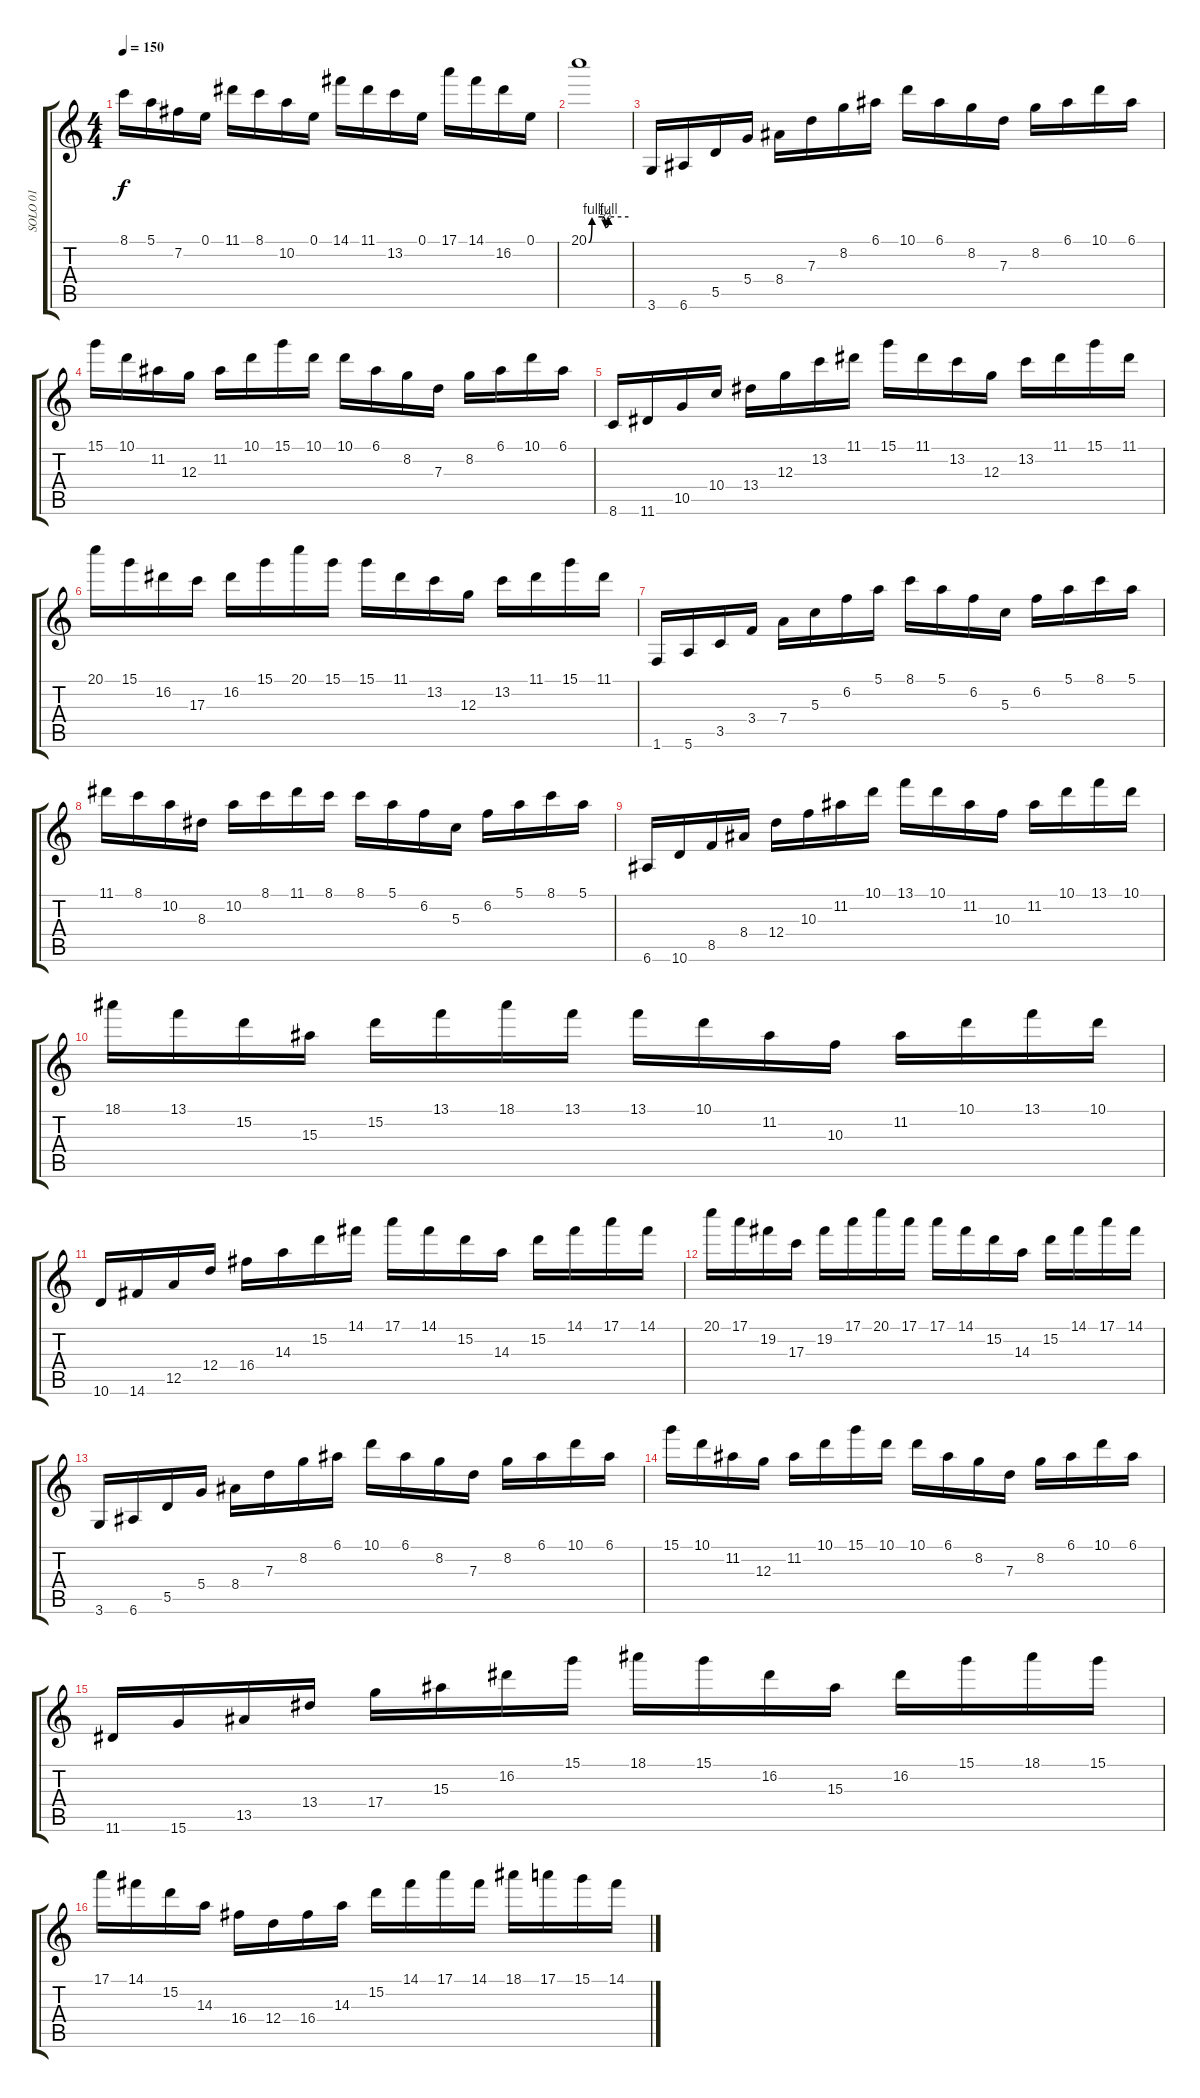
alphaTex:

\track ("SOLO 01" "SOLO 01") {instrument distortionguitar}
\staff {score tabs}
\tuning (E4 B3 G3 D3 A2 E2) {hide}
\ts (4 4)
\tempo 150
\clef g2
\ks c
8.1.16{dy f} 5.1.16 7.2.16 0.1.16 11.1.16 8.1.16 10.2.16 0.1.16 14.1.16 11.1.16 13.2.16 0.1.16 17.1.16 14.1.16 16.2.16 0.1.16 |
20.1{be (custom 0 0 5 4 20 4 25 2 30 4 60 4)}.1 |
3.6.16 6.6.16 5.5.16 5.4.16 8.4.16 7.3.16 8.2.16 6.1.16 10.1.16 6.1.16 8.2.16 7.3.16 8.2.16 6.1.16 10.1.16 6.1.16 |
15.1.16 10.1.16 11.2.16 12.3.16 11.2.16 10.1.16 15.1.16 10.1.16 10.1.16 6.1.16 8.2.16 7.3.16 8.2.16 6.1.16 10.1.16 6.1.16 |
8.6.16 11.6.16 10.5.16 10.4.16 13.4.16 12.3.16 13.2.16 11.1.16 15.1.16 11.1.16 13.2.16 12.3.16 13.2.16 11.1.16 15.1.16 11.1.16 |
20.1.16 15.1.16 16.2.16 17.3.16 16.2.16 15.1.16 20.1.16 15.1.16 15.1.16 11.1.16 13.2.16 12.3.16 13.2.16 11.1.16 15.1.16 11.1.16 |
1.6.16 5.6.16 3.5.16 3.4.16 7.4.16 5.3.16 6.2.16 5.1.16 8.1.16 5.1.16 6.2.16 5.3.16 6.2.16 5.1.16 8.1.16 5.1.16 |
11.1.16 8.1.16 10.2.16 8.3.16 10.2.16 8.1.16 11.1.16 8.1.16 8.1.16 5.1.16 6.2.16 5.3.16 6.2.16 5.1.16 8.1.16 5.1.16 |
6.6.16 10.6.16 8.5.16 8.4.16 12.4.16 10.3.16 11.2.16 10.1.16 13.1.16 10.1.16 11.2.16 10.3.16 11.2.16 10.1.16 13.1.16 10.1.16 |
18.1.16 13.1.16 15.2.16 15.3.16 15.2.16 13.1.16 18.1.16 13.1.16 13.1.16 10.1.16 11.2.16 10.3.16 11.2.16 10.1.16 13.1.16 10.1.16 |
10.6.16 14.6.16 12.5.16 12.4.16 16.4.16 14.3.16 15.2.16 14.1.16 17.1.16 14.1.16 15.2.16 14.3.16 15.2.16 14.1.16 17.1.16 14.1.16 |
20.1.16 17.1.16 19.2.16 17.3.16 19.2.16 17.1.16 20.1.16 17.1.16 17.1.16 14.1.16 15.2.16 14.3.16 15.2.16 14.1.16 17.1.16 14.1.16 |
3.6.16 6.6.16 5.5.16 5.4.16 8.4.16 7.3.16 8.2.16 6.1.16 10.1.16 6.1.16 8.2.16 7.3.16 8.2.16 6.1.16 10.1.16 6.1.16 |
15.1.16 10.1.16 11.2.16 12.3.16 11.2.16 10.1.16 15.1.16 10.1.16 10.1.16 6.1.16 8.2.16 7.3.16 8.2.16 6.1.16 10.1.16 6.1.16 |
11.6.16 15.6.16 13.5.16 13.4.16 17.4.16 15.3.16 16.2.16 15.1.16 18.1.16 15.1.16 16.2.16 15.3.16 16.2.16 15.1.16 18.1.16 15.1.16 |
17.1.16 14.1.16 15.2.16 14.3.16 16.4.16 12.4.16 16.4.16 14.3.16 15.2.16 14.1.16 17.1.16 14.1.16 18.1.16 17.1.16 15.1.16 14.1.16
